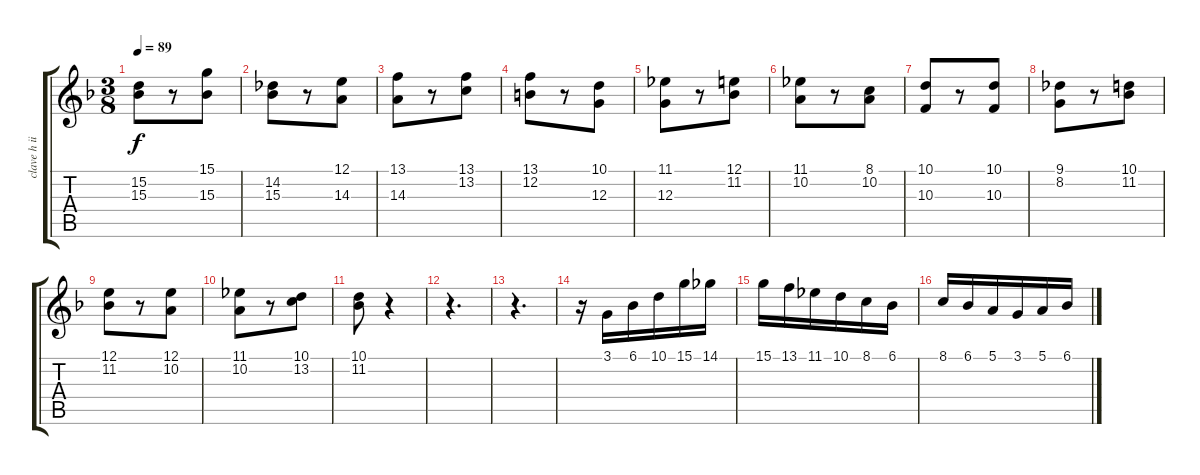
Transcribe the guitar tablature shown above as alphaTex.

\track ("clave h ii" "clave h ii") {instrument harpsichord}
\staff {score tabs}
\tuning (E4 B3 G3 D3 A2 E2) {hide}
\ts (3 8)
\tempo 89
\clef g2
\ks dminor
(15.2 15.3).8{dy f} r.8 (15.1 15.3).8 |
(14.2 15.3).8 r.8 (12.1 14.3).8 |
(13.1 14.3).8 r.8 (13.1 13.2).8 |
(13.1 12.2).8 r.8 (10.1 12.3).8 |
(11.1 12.3).8 r.8 (12.1 11.2).8 |
(11.1 10.2).8 r.8 (8.1 10.2).8 |
(10.1 10.3).8 r.8 (10.1 10.3).8 |
(9.1 8.2).8 r.8 (10.1 11.2).8 |
(12.1 11.2).8 r.8 (12.1 10.2).8 |
(11.1 10.2).8 r.8 (10.1 13.2).8 |
(10.1 11.2).8 r.4 |
r.4{d} |
r.4{d} |
r.16 3.1.16 6.1.16 10.1.16 15.1.16 14.1.16 |
15.1.16 13.1.16 11.1.16 10.1.16 8.1.16 6.1.16 |
8.1.16 6.1.16 5.1.16 3.1.16 5.1.16 6.1.16
